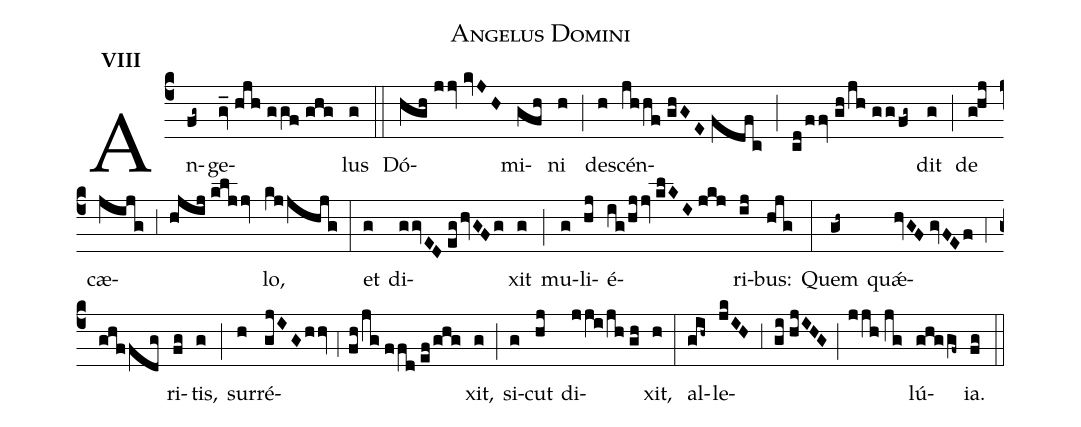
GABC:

name:Angelus Domini;
mode:VIII;
office-part:Offertoria;
%%
(c4) An(fg~)ge(gv_//hjh//ggf//ghg)lus(g) (::) Dó(hgh//jjv//kvJH)mi(gfh)ni(h) (;) de(h)scén(jhhf//ghGE//fdfc)(;)(cd/ffv//gh/jh//gg/fg~)dit(g) (;) de(g!hj) cæ(jijg)(,3)(hjij//kljjv)lo,(kjjhjg) (:) et(g) di(ggvED//eg/hvGFg)xit(g) (;) mu(g)li(hj)é(ig/hjjv//klKI//jkj)ri(ij)bus:(hjg) (:) Quem(gh~) quǽ(hvGF//gvFEf)(,4)(ghffdg)ri(fg)tis,(g) (;) sur(h)ré(gjIG/hhv,4fh/jg//ffd//ef/ghg)xit,(g) (;) si(g)cut(hj) di(jji/jh//gh)xit,(h) (:) al(gih~)le(jkIH)(,3)(gi//hjIHG;jjh//jg)lú(ghggf~)ia.(fg) (::)
